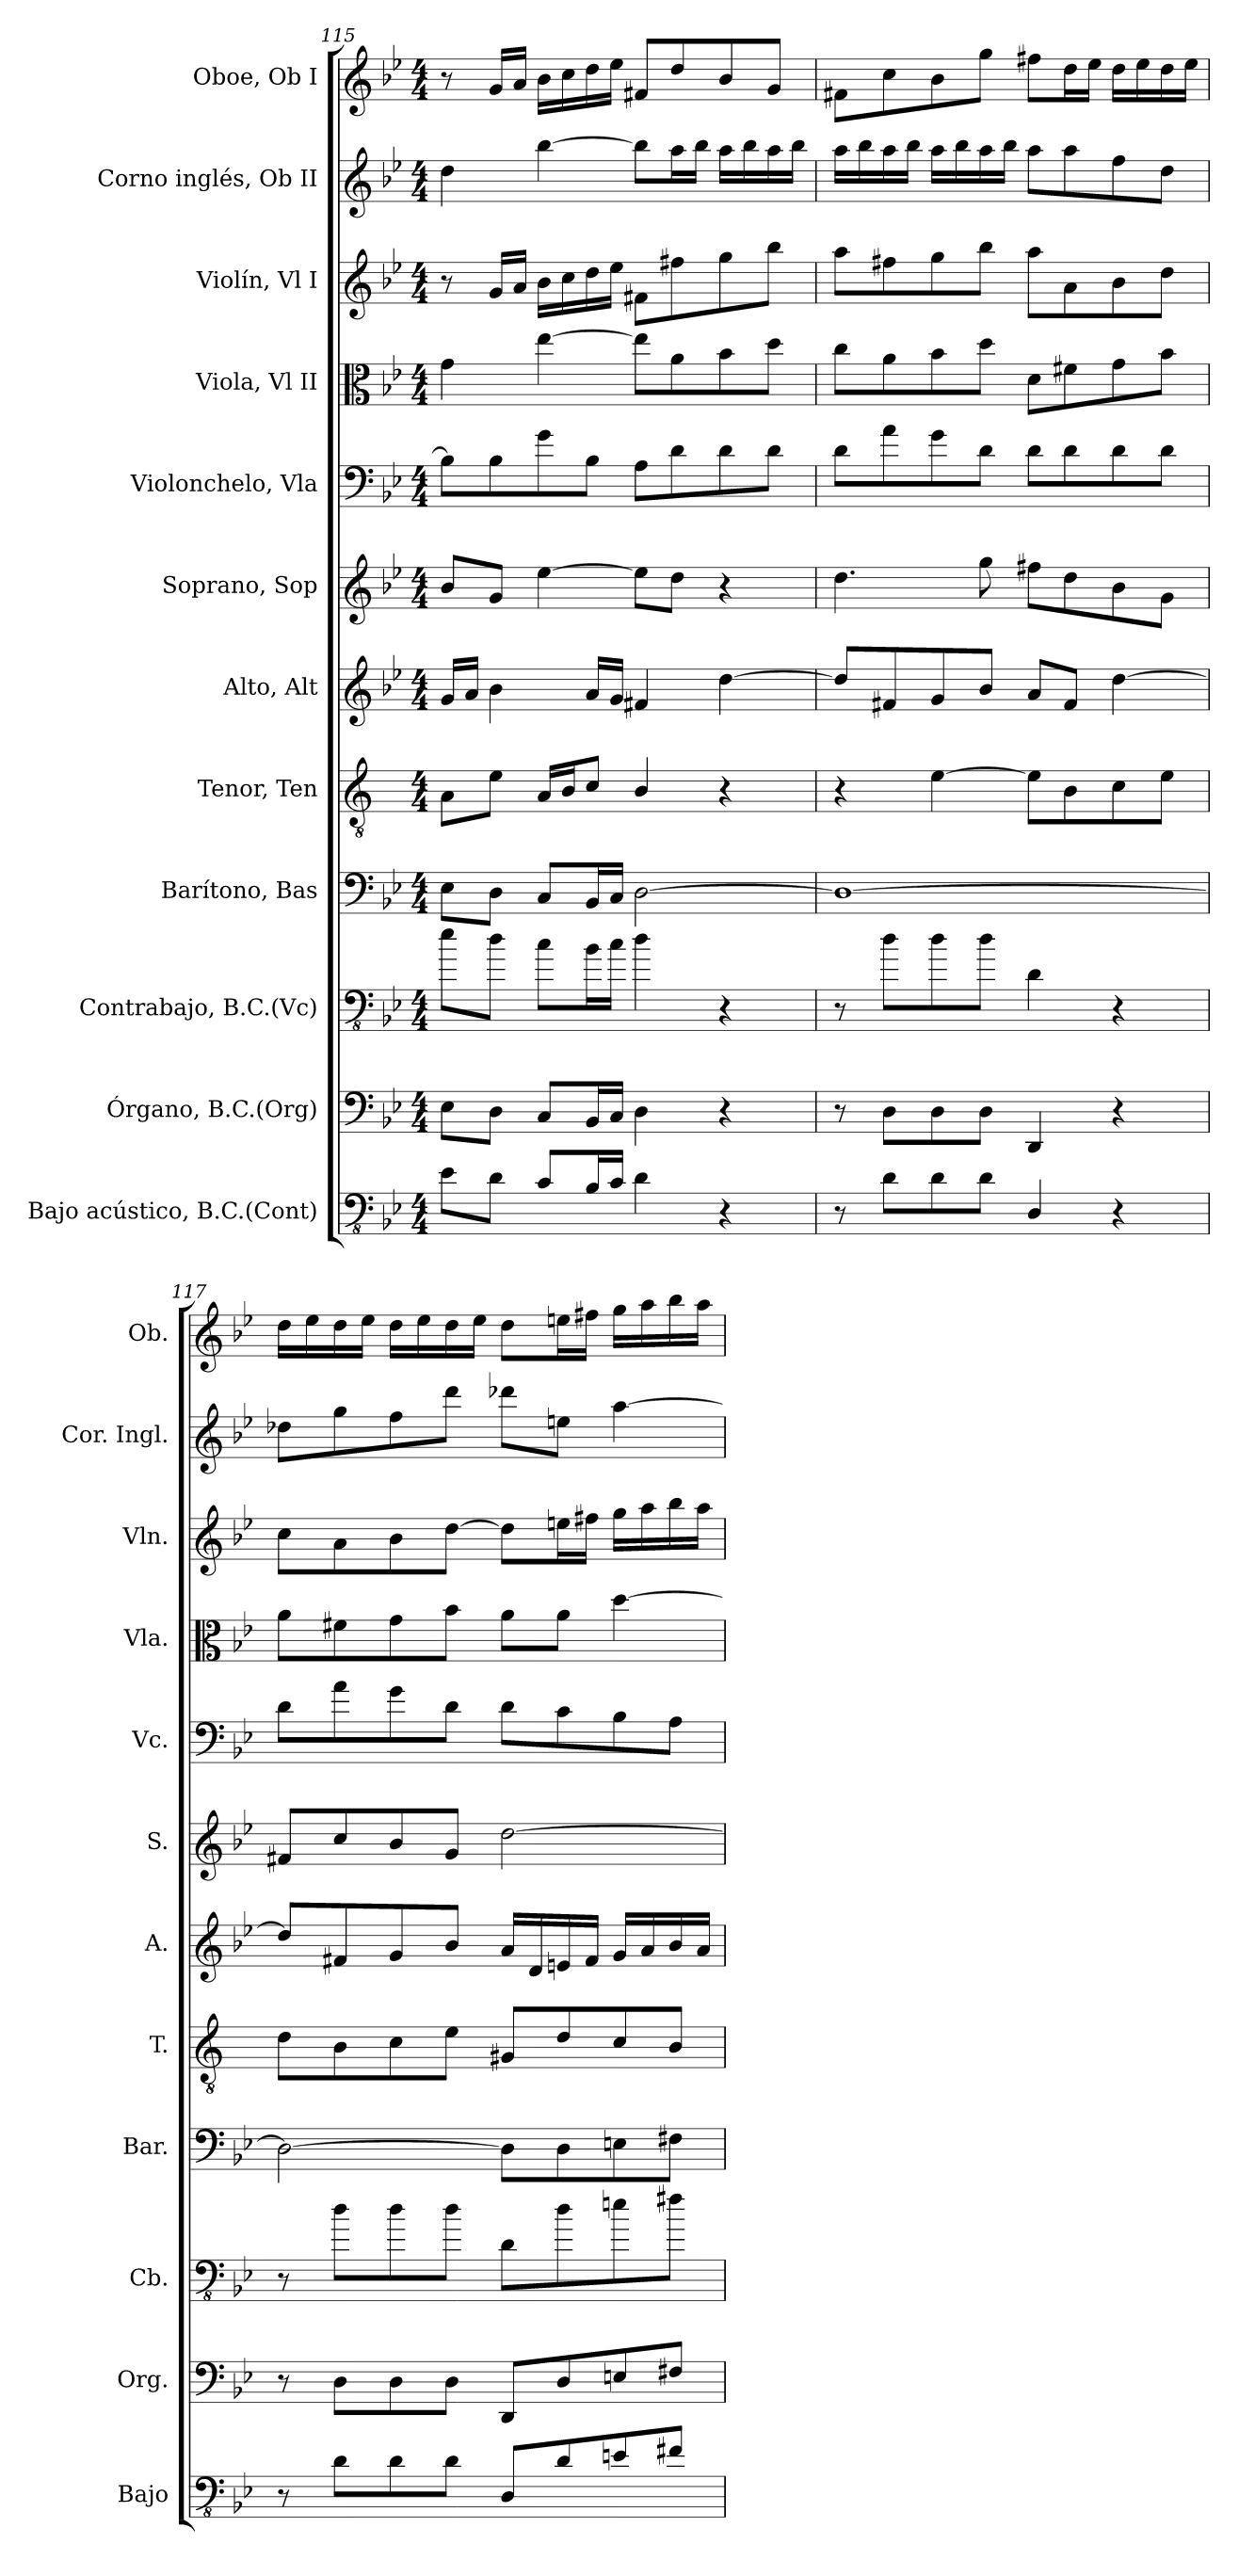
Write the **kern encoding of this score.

**kern	**kern	**kern	**kern	**kern	**kern	**kern	**kern	**kern	**kern	**kern	**kern
*part12	*part11	*part10	*part9	*part8	*part7	*part6	*part5	*part4	*part3	*part2	*part1
*staff12	*staff11	*staff10	*staff9	*staff8	*staff7	*staff6	*staff5	*staff4	*staff3	*staff2	*staff1
*I"Bajo acústico, B.C.(Cont)	*I"Órgano, B.C.(Org)	*I"Contrabajo, B.C.(Vc)	*I"Barítono, Bas	*I"Tenor, Ten	*I"Alto, Alt	*I"Soprano, Sop	*I"Violonchelo, Vla	*I"Viola, Vl II	*I"Violín, Vl I	*I"Corno inglés, Ob II	*I"Oboe, Ob I
*I'Bajo	*I'Org.	*I'Cb.	*I'Bar.	*I'T.	*I'A.	*I'S.	*I'Vc.	*I'Vla.	*I'Vln.	*I'Cor. Ingl.	*I'Ob.
*clefFv4	*clefF4	*clefFv4	*clefF4	*clefGv2	*clefG2	*clefG2	*clefF4	*clefC3	*clefG2	*clefG2	*clefG2
*ITrd7c12	*	*ITrd7c12	*	*ITrd1c2	*	*	*	*	*	*ITrd4c7	*
*k[b-e-]	*k[b-e-]	*k[b-e-]	*k[b-e-]	*k[b-e-]	*k[b-e-]	*k[b-e-]	*k[b-e-]	*k[b-e-]	*k[b-e-]	*k[b-e-a-]	*k[b-e-]
*M4/4	*M4/4	*M4/4	*M4/4	*M4/4	*M4/4	*M4/4	*M4/4	*M4/4	*M4/4	*M4/4	*M4/4
=115	=115	=115	=115	=115	=115	=115	=115	=115	=115	=115	=115
8EE-\L	8E-\L	8E-\L	8E-\L	8G\L	16g/LL	8b-/L	8B-\L]	4g\	8r	4g\	8r
.	.	.	.	.	16a/JJ	.	.	.	.	.	.
8DD\J	8D\J	8D\J	8D\J	8d\J	4b-\	8g/J	8B-\	.	16g/LL	.	16g/LL
.	.	.	.	.	.	.	.	.	16a/JJ	.	16a/JJ
8CC/L	8C/L	8C\L	8C/L	16G/LL	.	[4ee-\	8g\	[4ee-\	16b-\LL	[4ee-\	16b-\LL
.	.	.	.	16A/J	.	.	.	.	16cc\	.	16cc\
16BBB-/L	16BB-/L	16BB-\L	16BB-/L	8B-/J	16a/LL	.	8B-\J	.	16dd\	.	16dd\
16CC/JJ	16C/JJ	16C\JJ	16C/JJ	.	16g/JJ	.	.	.	16ee-\JJ	.	16ee-\JJ
4DD\	4D\	4D\	[2D\	4A/	4f#X/	8ee-\L]	8A\L	8ee-\L]	8f#X\L	8ee-\L]	8f#X/L
.	.	.	.	.	.	8dd\J	8d\	8a\	8ff#X\	16dd\L	8dd/
.	.	.	.	.	.	.	.	.	.	16ee-\JJ	.
4r	4r	4r	.	4r	[4dd\	4r	8d\	8b-\	8gg\	16dd\LL	8b-/
.	.	.	.	.	.	.	.	.	.	16ee-\	.
.	.	.	.	.	.	.	8d\J	8dd\J	8bb-\J	16dd\	8g/J
.	.	.	.	.	.	.	.	.	.	16ee-\JJ	.
!!LO:PB:g=z
=116	=116	=116	=116	=116	=116	=116	=116	=116	=116	=116	=116
8r	8r	8r	1D_	4r	8dd/L]	4.dd\	8d\L	8cc\L	8aa\L	16dd\LL	8f#X\L
.	.	.	.	.	.	.	.	.	.	16ee-\	.
8DD\L	8D\L	8D\L	.	.	8f#X/	.	8a\	8a\	8ff#X\	16dd\	8cc\
.	.	.	.	.	.	.	.	.	.	16ee-\JJ	.
8DD\	8D\	8D\	.	[4d\	8g/	.	8g\	8b-\	8gg\	16dd\LL	8b-\
.	.	.	.	.	.	.	.	.	.	16ee-\	.
8DD\J	8D\J	8D\J	.	.	8b-/J	8gg\	8d\J	8dd\J	8bb-\J	16dd\	8gg\J
.	.	.	.	.	.	.	.	.	.	16ee-\JJ	.
4DDD/	4DD/	4DD\	.	8d\L]	8a/L	8ff#X\L	8d\L	8d\L	8aa\L	8dd\L	8ff#X\L
.	.	.	.	8A\	8f#/J	8dd\	8d\	8f#X\	8a\	8dd\	16dd\L
.	.	.	.	.	.	.	.	.	.	.	16ee-\JJ
4r	4r	4r	.	8B-\	[4dd\	8b-\	8d\	8g\	8b-\	8b-\	16dd\LL
.	.	.	.	.	.	.	.	.	.	.	16ee-\
.	.	.	.	8d\J	.	8g\J	8d\J	8b-\J	8dd\J	8g\J	16dd\
.	.	.	.	.	.	.	.	.	.	.	16ee-\JJ
=117	=117	=117	=117	=117	=117	=117	=117	=117	=117	=117	=117
8r	8r	8r	2D\_	8c\L	8dd/L]	8f#X/L	8d\L	8a\L	8cc\L	8g-X\L	16dd\LL
.	.	.	.	.	.	.	.	.	.	.	16ee-\
8DD\L	8D\L	8D\L	.	8A\	8f#X/	8cc/	8a\	8f#X\	8a\	8cc\	16dd\
.	.	.	.	.	.	.	.	.	.	.	16ee-\JJ
8DD\	8D\	8D\	.	8B-\	8g/	8b-/	8g\	8g\	8b-\	8b-\	16dd\LL
.	.	.	.	.	.	.	.	.	.	.	16ee-\
8DD\J	8D\J	8D\J	.	8d\J	8b-/J	8g/J	8d\J	8b-\J	[8dd\J	8gg\J	16dd\
.	.	.	.	.	.	.	.	.	.	.	16ee-\JJ
8DDD/L	8DD/L	8DD\L	8D\L]	8F#X/L	16a/LL	[2dd\	8d\L	8a\L	8dd\L]	8gg-X\L	8dd\L
.	.	.	.	.	16d/	.	.	.	.	.	.
8DD/	8D/	8D\	8D\	8c/	16en/	.	8c\	8a\J	16een\L	8an\J	16een\L
.	.	.	.	.	16f#/JJ	.	.	.	16ff#X\JJ	.	16ff#X\JJ
8EEn/	8En/	8En\	8En\	8B-/	16g/LL	.	8B-\	[4dd\	16gg\LL	[4dd\	16gg\LL
.	.	.	.	.	16a/	.	.	.	16aa\	.	16aa\
8FF#X/J	8F#X/J	8F#X\J	8F#X\J	8A/J	16b-/	.	8A\J	.	16bb-\	.	16bb-\
.	.	.	.	.	16a/JJ	.	.	.	16aa\JJ	.	16aa\JJ
=	=	=	=	=	=	=	=	=	=	=	=
*-	*-	*-	*-	*-	*-	*-	*-	*-	*-	*-	*-
